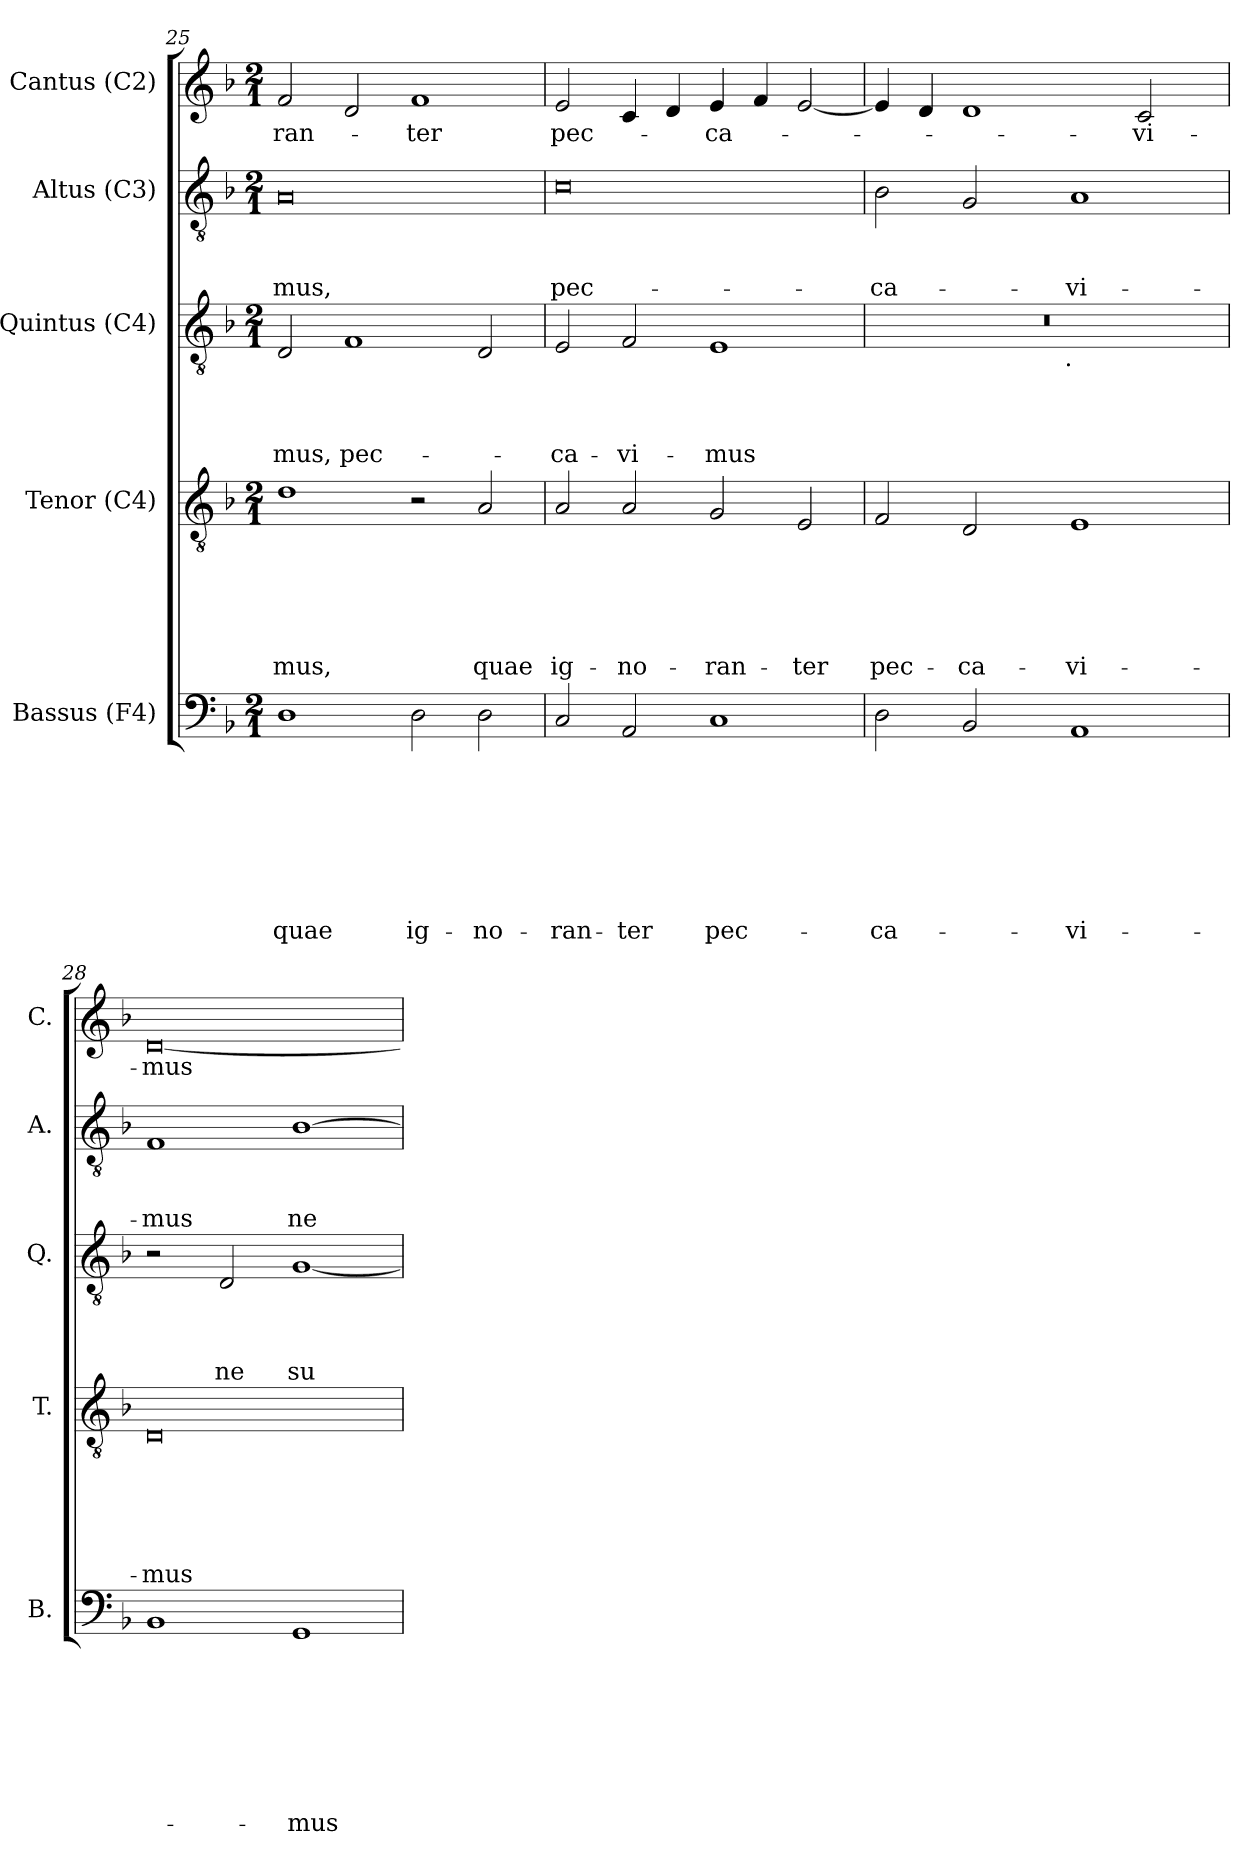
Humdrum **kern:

**kern	**text	**text	**text	**text	**text	**text	**text	**text	**kern	**text	**text	**text	**text	**text	**text	**kern	**text	**text	**text	**text	**kern	**text	**text	**text	**kern	**text
*part5	*part5	*part5	*part5	*part5	*part5	*part5	*part5	*part5	*part4	*part4	*part4	*part4	*part4	*part4	*part4	*part3	*part3	*part3	*part3	*part3	*part2	*part2	*part2	*part2	*part1	*part1
*staff5	*staff5	*staff5	*staff5	*staff5	*staff5	*staff5	*staff5	*staff5	*staff4	*staff4	*staff4	*staff4	*staff4	*staff4	*staff4	*staff3	*staff3	*staff3	*staff3	*staff3	*staff2	*staff2	*staff2	*staff2	*staff1	*staff1
*I"Bassus (F4)	*	*	*	*	*	*	*	*	*I"Tenor (C4)	*	*	*	*	*	*	*I"Quintus (C4)	*	*	*	*	*I"Altus (C3)	*	*	*	*I"Cantus (C2)	*
*I'B.	*	*	*	*	*	*	*	*	*I'T.	*	*	*	*	*	*	*I'Q.	*	*	*	*	*I'A.	*	*	*	*I'C.	*
*clefF4	*	*	*	*	*	*	*	*	*clefGv2	*	*	*	*	*	*	*clefGv2	*	*	*	*	*clefGv2	*	*	*	*clefG2	*
*k[b-]	*	*	*	*	*	*	*	*	*k[b-]	*	*	*	*	*	*	*k[b-]	*	*	*	*	*k[b-]	*	*	*	*k[b-]	*
*F:	*	*	*	*	*	*	*	*	*F:	*	*	*	*	*	*	*F:	*	*	*	*	*F:	*	*	*	*F:	*
*M2/1	*	*	*	*	*	*	*	*	*M2/1	*	*	*	*	*	*	*M2/1	*	*	*	*	*M2/1	*	*	*	*M2/1	*
=25	=25	=25	=25	=25	=25	=25	=25	=25	=25	=25	=25	=25	=25	=25	=25	=25	=25	=25	=25	=25	=25	=25	=25	=25	=25	=25
!	!	!	!	!	!	!	!	!LO:LY:b	!	!	!	!	!	!	!LO:LY:b	!	!	!	!	!LO:LY:b	!	!	!	!LO:LY:b	!	!LO:LY:b
1D	.	.	.	.	.	.	.	quae	1d	.	.	.	.	.	-mus,	2D/	.	.	.	-mus,	0A	.	.	-mus,	2f/	-ran-
!	!	!	!	!	!	!	!	!	!	!	!	!	!	!	!	!	!	!	!	!LO:LY:b	!	!	!	!	!	!
.	.	.	.	.	.	.	.	.	.	.	.	.	.	.	.	1F	.	.	.	pec-	.	.	.	.	2d/	.
!	!	!	!	!	!	!	!	!LO:LY:b	!	!	!	!	!	!	!	!	!	!	!	!	!	!	!	!	!	!LO:LY:b
2D\	.	.	.	.	.	.	.	ig-	2r	.	.	.	.	.	.	.	.	.	.	.	.	.	.	.	1f	-ter
!	!	!	!	!	!	!	!	!LO:LY:b	!	!	!	!	!	!	!LO:LY:b	!	!	!	!	!	!	!	!	!	!	!
2D\	.	.	.	.	.	.	.	-no-	2A/	.	.	.	.	.	quae	2D/	.	.	.	.	.	.	.	.	.	.
=26	=26	=26	=26	=26	=26	=26	=26	=26	=26	=26	=26	=26	=26	=26	=26	=26	=26	=26	=26	=26	=26	=26	=26	=26	=26	=26
!	!	!	!	!	!	!	!	!LO:LY:b	!	!	!	!	!	!	!LO:LY:b	!	!	!	!	!LO:LY:b	!	!	!	!LO:LY:b	!	!LO:LY:b
2C/	.	.	.	.	.	.	.	-ran-	2A/	.	.	.	.	.	ig-	2E/	.	.	.	-ca-	0c	.	.	pec-	2e/	pec-
!	!	!	!	!	!	!	!	!LO:LY:b	!	!	!	!	!	!	!LO:LY:b	!	!	!	!	!LO:LY:b	!	!	!	!	!	!
2AA/	.	.	.	.	.	.	.	-ter	2A/	.	.	.	.	.	-no-	2F/	.	.	.	-vi-	.	.	.	.	4c/	.
.	.	.	.	.	.	.	.	.	.	.	.	.	.	.	.	.	.	.	.	.	.	.	.	.	4d/	.
!	!	!	!	!	!	!	!	!LO:LY:b	!	!	!	!	!	!	!LO:LY:b	!	!	!	!	!LO:LY:b	!	!	!	!	!	!LO:LY:b
1C	.	.	.	.	.	.	.	pec-	2G/	.	.	.	.	.	-ran-	1E	.	.	.	-mus	.	.	.	.	4e/	-ca-
.	.	.	.	.	.	.	.	.	.	.	.	.	.	.	.	.	.	.	.	.	.	.	.	.	4f/	.
!	!	!	!	!	!	!	!	!	!	!	!	!	!	!	!LO:LY:b	!	!	!	!	!	!	!	!	!	!	!
.	.	.	.	.	.	.	.	.	2E/	.	.	.	.	.	-ter	.	.	.	.	.	.	.	.	.	[<2e/	.
=27	=27	=27	=27	=27	=27	=27	=27	=27	=27	=27	=27	=27	=27	=27	=27	=27	=27	=27	=27	=27	=27	=27	=27	=27	=27	=27
!	!	!	!	!	!	!	!	!LO:LY:b	!	!	!	!	!	!	!LO:LY:b	!	!	!	!	!	!	!	!	!LO:LY:b	!	!
*	*	*	*	*	*	*	*	*	*	*	*	*	*	*	*	*^	*	*	*	*	*	*	*	*	*	*
2D\	.	.	.	.	.	.	.	-ca-	2F/	.	.	.	.	.	pec-	0r	3%2ryy	.	.	.	.	2B-\	.	.	-ca-	4e/]	.
.	.	.	.	.	.	.	.	.	.	.	.	.	.	.	.	.	.	.	.	.	.	.	.	.	.	4d/	.
!	!	!	!	!	!	!	!	!	!	!	!	!	!	!	!LO:LY:b	!	!	!	!	!	!	!	!	!	!	!	!
2BB-/	.	.	.	.	.	.	.	.	2D/	.	.	.	.	.	-ca-	.	.	.	.	.	.	2G/	.	.	.	1d	.
.	.	.	.	.	.	.	.	.	.	.	.	.	.	.	.	.	6ryy	.	.	.	.	.	.	.	.	.	.
.	.	.	.	.	.	.	.	.	.	.	.	.	.	.	.	.	12...ryy	.	.	.	.	.	.	.	.	.	.
!	!	!	!	!	!	!	!	!	!	!	!	!	!	!	!	!	!LO:TX:b:t=.	!	!	!	!	!	!	!	!	!	!
.	.	.	.	.	.	.	.	.	.	.	.	.	.	.	.	.	3%2ryy	.	.	.	.	.	.	.	.	.	.
!	!	!	!	!	!	!	!	!LO:LY:b	!	!	!	!	!	!	!LO:LY:b	!	!	!	!	!	!	!	!	!	!LO:LY:b	!	!
1AA	.	.	.	.	.	.	.	-vi-	1E	.	.	.	.	.	-vi-	.	.	.	.	.	.	1A	.	.	-vi-	.	.
!	!	!	!	!	!	!	!	!	!	!	!	!	!	!	!	!	!	!	!	!	!	!	!	!	!	!	!LO:LY:b
.	.	.	.	.	.	.	.	.	.	.	.	.	.	.	.	.	.	.	.	.	.	.	.	.	.	2c/	-vi-
.	.	.	.	.	.	.	.	.	.	.	.	.	.	.	.	.	3ryy	.	.	.	.	.	.	.	.	.	.
.	.	.	.	.	.	.	.	.	.	.	.	.	.	.	.	.	96ryy	.	.	.	.	.	.	.	.	.	.
!!LO:PB:g=z
=28	=28	=28	=28	=28	=28	=28	=28	=28	=28	=28	=28	=28	=28	=28	=28	=28	=28	=28	=28	=28	=28	=28	=28	=28	=28	=28	=28
!	!	!	!	!	!	!	!	!	!	!	!	!	!	!	!LO:LY:b	!	!	!	!	!	!	!	!	!	!LO:LY:b	!	!LO:LY:b
*	*	*	*	*	*	*	*	*	*	*	*	*	*	*	*	*v	*v	*	*	*	*	*	*	*	*	*	*
1BB-	.	.	.	.	.	.	.	.	0D	.	.	.	.	.	-mus	2r	.	.	.	.	1F	.	.	-mus	[<0d	-mus
!	!	!	!	!	!	!	!	!	!	!	!	!	!	!	!	!	!	!	!	!LO:LY:b	!	!	!	!	!	!
.	.	.	.	.	.	.	.	.	.	.	.	.	.	.	.	2D/	.	.	.	ne	.	.	.	.	.	.
!	!	!	!	!	!	!	!	!LO:LY:b	!	!	!	!	!	!	!	!	!	!	!	!LO:LY:b	!	!	!	!LO:LY:b	!	!
1GG	.	.	.	.	.	.	.	-mus	.	.	.	.	.	.	.	[<1G	.	.	.	su-	[>1B-	.	.	ne	.	.
=	=	=	=	=	=	=	=	=	=	=	=	=	=	=	=	=	=	=	=	=	=	=	=	=	=	=
*-	*-	*-	*-	*-	*-	*-	*-	*-	*-	*-	*-	*-	*-	*-	*-	*-	*-	*-	*-	*-	*-	*-	*-	*-	*-	*-
